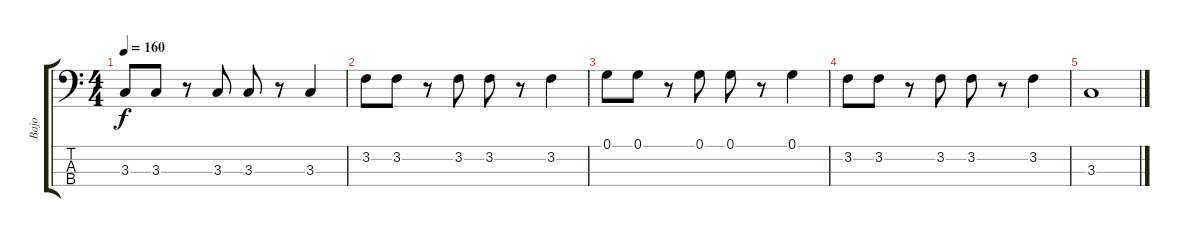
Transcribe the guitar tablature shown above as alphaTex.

\track ("Bajo" "Bajo") {instrument electricbassfinger}
\staff {score tabs}
\tuning (G2 D2 A1 E1) {hide}
\ts (4 4)
\tempo 160
\clef f4
\ks c
3.3.8{dy f} 3.3.8 r.8 3.3.8 3.3.8 r.8 3.3.4 |
3.2.8 3.2.8 r.8 3.2.8 3.2.8 r.8 3.2.4 |
0.1.8 0.1.8 r.8 0.1.8 0.1.8 r.8 0.1.4 |
3.2.8 3.2.8 r.8 3.2.8 3.2.8 r.8 3.2.4 |
3.3.1
